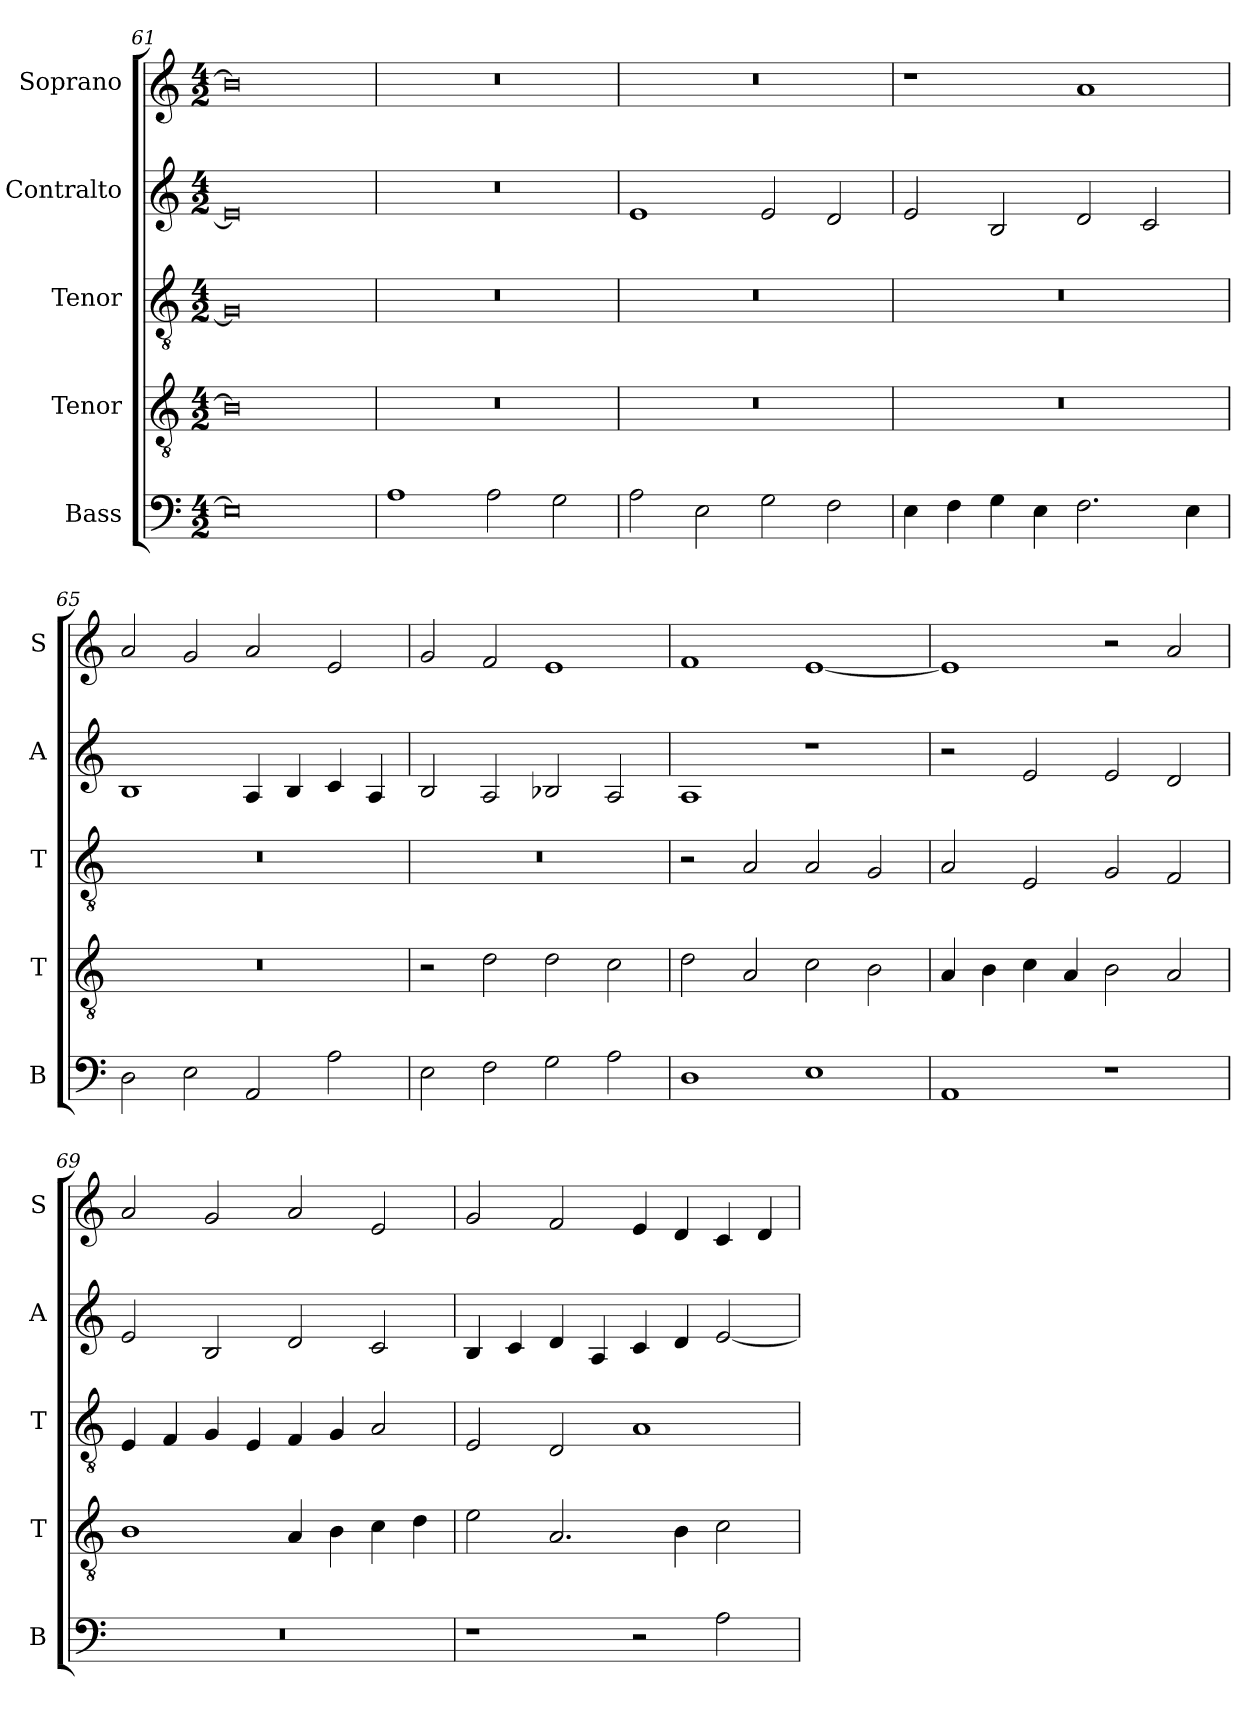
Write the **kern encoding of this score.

**kern	**kern	**kern	**kern	**kern
*part5	*part4	*part3	*part2	*part1
*staff5	*staff4	*staff3	*staff2	*staff1
*I"Bass	*I"Tenor	*I"Tenor	*I"Contralto	*I"Soprano
*I'B	*I'T	*I'T	*I'A	*I'S
*clefF4	*clefGv2	*clefGv2	*clefG2	*clefG2
*k[]	*k[]	*k[]	*k[]	*k[]
*E:phr	*E:phr	*E:phr	*E:phr	*E:phr
*M4/2	*M4/2	*M4/2	*M4/2	*M4/2
=61	=61	=61	=61	=61
0E]	0B]	0G#]	0e]	0b]
=62	=62	=62	=62	=62
1A	0r	0r	0r	0r
2A	.	.	.	.
2G	.	.	.	.
=63	=63	=63	=63	=63
2A	0r	0r	1e	0r
2E	.	.	.	.
2G	.	.	2e	.
2F	.	.	2d	.
=64	=64	=64	=64	=64
4E	0r	0r	2e	1r
4F	.	.	.	.
4G	.	.	2B	.
4E	.	.	.	.
2.F	.	.	2d	1a
.	.	.	2c	.
4E	.	.	.	.
=65	=65	=65	=65	=65
2D	0r	0r	1B	2a
2E	.	.	.	2g
2AA	.	.	4A	2a
.	.	.	4B	.
2A	.	.	4c	2e
.	.	.	4A	.
=66	=66	=66	=66	=66
2E	2r	0r	2B	2g
2F	2d	.	2A	2f
2G	2d	.	2B-X	1e
2A	2c	.	2A	.
=67	=67	=67	=67	=67
1D	2d	2r	1A	1f
.	2A	2A	.	.
1E	2c	2A	1r	[1e
.	2B	2G	.	.
=68	=68	=68	=68	=68
1AA	4A	2A	2r	1e]
.	4B	.	.	.
.	4c	2E	2e	.
.	4A	.	.	.
1r	2B	2G	2e	2r
.	2A	2F	2d	2a
=69	=69	=69	=69	=69
0r	1B	4E	2e	2a
.	.	4F	.	.
.	.	4G	2B	2g
.	.	4E	.	.
.	4A	4F	2d	2a
.	4B	4G	.	.
.	4c	2A	2c	2e
.	4d	.	.	.
=70	=70	=70	=70	=70
1r	2e	2E	4B	2g
.	.	.	4c	.
.	2.A	2D	4d	2f
.	.	.	4A	.
2r	.	1A	4c	4e
.	4B	.	4d	4d
2A	2c	.	[2e	4c
.	.	.	.	4d
=	=	=	=	=
*-	*-	*-	*-	*-
